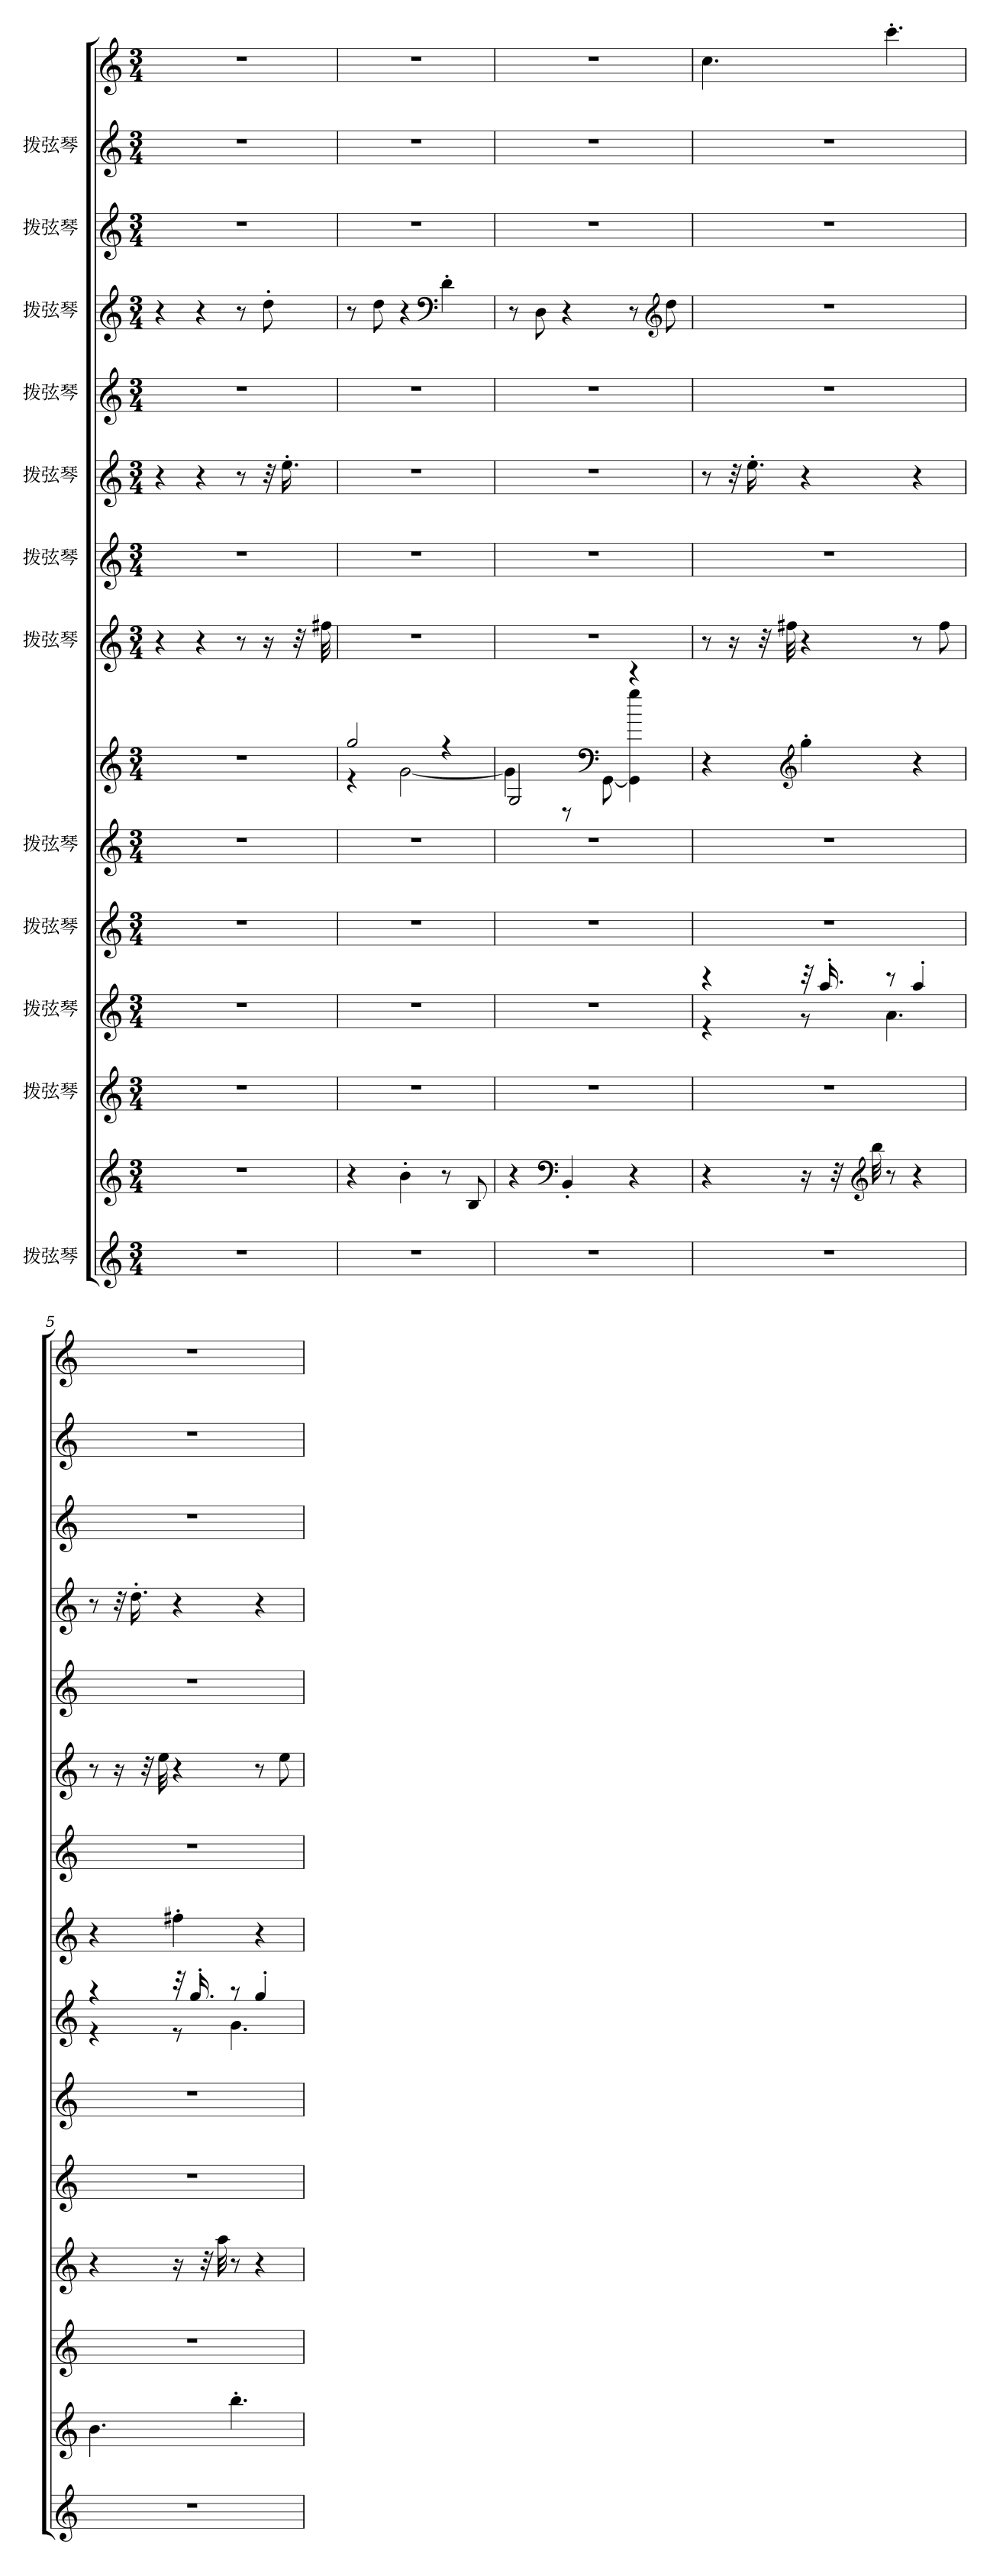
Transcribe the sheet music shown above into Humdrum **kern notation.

**kern	**kern	**kern	**kern	**kern	**kern	**kern	**kern	**kern	**kern	**kern	**kern	**kern	**kern	**kern
*part12	*part12	*part11	*part10	*part9	*part8	*part8	*part7	*part6	*part5	*part4	*part3	*part2	*part1	*part1
*staff15	*staff14	*staff13	*staff12	*staff11	*staff10	*staff9	*staff8	*staff7	*staff6	*staff5	*staff4	*staff3	*staff2	*staff1
*I"拨弦琴	*	*I"拨弦琴	*I"拨弦琴	*I"拨弦琴	*I"拨弦琴	*	*I"拨弦琴	*I"拨弦琴	*I"拨弦琴	*I"拨弦琴	*I"拨弦琴	*I"拨弦琴	*I"拨弦琴	*
*clefG2	*clefG2	*clefG2	*clefG2	*clefG2	*clefG2	*clefG2	*clefG2	*clefG2	*clefG2	*clefG2	*clefG2	*clefG2	*clefG2	*clefG2
*k[]	*k[]	*k[]	*k[]	*k[]	*k[]	*k[]	*k[]	*k[]	*k[]	*k[]	*k[]	*k[]	*k[]	*k[]
*M3/4	*M3/4	*M3/4	*M3/4	*M3/4	*M3/4	*M3/4	*M3/4	*M3/4	*M3/4	*M3/4	*M3/4	*M3/4	*M3/4	*M3/4
*MM157	*MM157	*MM157	*MM157	*MM157	*MM157	*MM157	*MM157	*MM157	*MM157	*MM157	*MM157	*MM157	*MM157	*MM157
=1	=1	=1	=1	=1	=1	=1	=1	=1	=1	=1	=1	=1	=1	=1
2.r	2.r	2.r	2.r	2.r	2.r	2.r	4r	2.r	4r	2.r	4r	2.r	2.r	2.r
.	.	.	.	.	.	.	4r	.	4r	.	4r	.	.	.
.	.	.	.	.	.	.	8r	.	8r	.	8r	.	.	.
.	.	.	.	.	.	.	16r	.	32r	.	8dd'\	.	.	.
.	.	.	.	.	.	.	.	.	16.ee'\	.	.	.	.	.
.	.	.	.	.	.	.	32r	.	.	.	.	.	.	.
.	.	.	.	.	.	.	32ff#X\	.	.	.	.	.	.	.
=2	=2	=2	=2	=2	=2	=2	=2	=2	=2	=2	=2	=2	=2	=2
*	*	*	*	*	*	*^	*	*	*	*	*	*	*	*
2.r	4r	2.r	2.r	2.r	2.r	2gg/	4r	2.r	2.r	2.r	2.r	8r	2.r	2.r	2.r
.	.	.	.	.	.	.	.	.	.	.	.	8dd\	.	.	.
.	4b'\	.	.	.	.	.	[2g\	.	.	.	.	4r	.	.	.
*	*	*	*	*	*	*	*	*	*	*	*	*clefF4	*	*	*
.	8r	.	.	.	.	4r	.	.	.	.	.	4d'\	.	.	.
.	8B/	.	.	.	.	.	.	.	.	.	.	.	.	.	.
=3	=3	=3	=3	=3	=3	=3	=3	=3	=3	=3	=3	=3	=3	=3	=3
2.r	4r	2.r	2.r	2.r	2.r	2G/	4g\]	2.r	2.r	2.r	2.r	8r	2.r	2.r	2.r
.	.	.	.	.	.	.	.	.	.	.	.	8D\	.	.	.
*	*clefF4	*	*	*	*	*	*	*	*	*	*	*	*	*	*
.	4BB'/	.	.	.	.	.	8r	.	.	.	.	4r	.	.	.
*	*	*	*	*	*	*clefF4	*	*	*	*	*	*	*	*	*
.	.	.	.	.	.	.	[8GG\	.	.	.	.	.	.	.	.
.	4r	.	.	.	.	4r	4GG\] 4gg\	.	.	.	.	8r	.	.	.
*	*	*	*	*	*	*	*	*	*	*	*	*clefG2	*	*	*
.	.	.	.	.	.	.	.	.	.	.	.	8dd\	.	.	.
*	*	*	*	*	*	*v	*v	*	*	*	*	*	*	*	*
=4	=4	=4	=4	=4	=4	=4	=4	=4	=4	=4	=4	=4	=4	=4
*	*	*	*^	*	*	*	*	*	*	*	*	*	*	*
2.r	4r	2.r	4r	4r	2.r	2.r	4r	8r	2.r	8r	2.r	2.r	2.r	2.r	4.cc\
.	.	.	.	.	.	.	.	16r	.	32r	.	.	.	.	.
.	.	.	.	.	.	.	.	.	.	16.ee'\	.	.	.	.	.
.	.	.	.	.	.	.	.	32r	.	.	.	.	.	.	.
.	.	.	.	.	.	.	.	32ff#X\	.	.	.	.	.	.	.
*	*	*	*	*	*	*	*clefG2	*	*	*	*	*	*	*	*
.	16r	.	32r	8r	.	.	4gg'\	4r	.	4r	.	.	.	.	.
.	.	.	16.aa'/	.	.	.	.	.	.	.	.	.	.	.	.
.	32r	.	.	.	.	.	.	.	.	.	.	.	.	.	.
*	*clefG2	*	*	*	*	*	*	*	*	*	*	*	*	*	*
.	32bb\	.	.	.	.	.	.	.	.	.	.	.	.	.	.
.	8r	.	8r	4.a\	.	.	.	.	.	.	.	.	.	.	4.ccc'\
.	4r	.	4aa'/	.	.	.	4r	8r	.	4r	.	.	.	.	.
.	.	.	.	.	.	.	.	8ff#\	.	.	.	.	.	.	.
*	*	*	*v	*v	*	*	*	*	*	*	*	*	*	*	*
!!LO:PB:g=z
=5	=5	=5	=5	=5	=5	=5	=5	=5	=5	=5	=5	=5	=5	=5
*	*	*	*	*	*	*^	*	*	*	*	*	*	*	*
2.r	4.b\	2.r	4r	2.r	2.r	4r	4r	4r	2.r	8r	2.r	8r	2.r	2.r	2.r
.	.	.	.	.	.	.	.	.	.	16r	.	32r	.	.	.
.	.	.	.	.	.	.	.	.	.	.	.	16.dd'\	.	.	.
.	.	.	.	.	.	.	.	.	.	32r	.	.	.	.	.
.	.	.	.	.	.	.	.	.	.	32ee\	.	.	.	.	.
.	.	.	16r	.	.	32r	8r	4ff#X'\	.	4r	.	4r	.	.	.
.	.	.	.	.	.	16.gg'/	.	.	.	.	.	.	.	.	.
.	.	.	32r	.	.	.	.	.	.	.	.	.	.	.	.
.	.	.	32aa\	.	.	.	.	.	.	.	.	.	.	.	.
.	4.bb'\	.	8r	.	.	8r	4.g\	.	.	.	.	.	.	.	.
.	.	.	4r	.	.	4gg'/	.	4r	.	8r	.	4r	.	.	.
.	.	.	.	.	.	.	.	.	.	8ee\	.	.	.	.	.
*	*	*	*	*	*	*v	*v	*	*	*	*	*	*	*	*
=	=	=	=	=	=	=	=	=	=	=	=	=	=	=
*-	*-	*-	*-	*-	*-	*-	*-	*-	*-	*-	*-	*-	*-	*-
